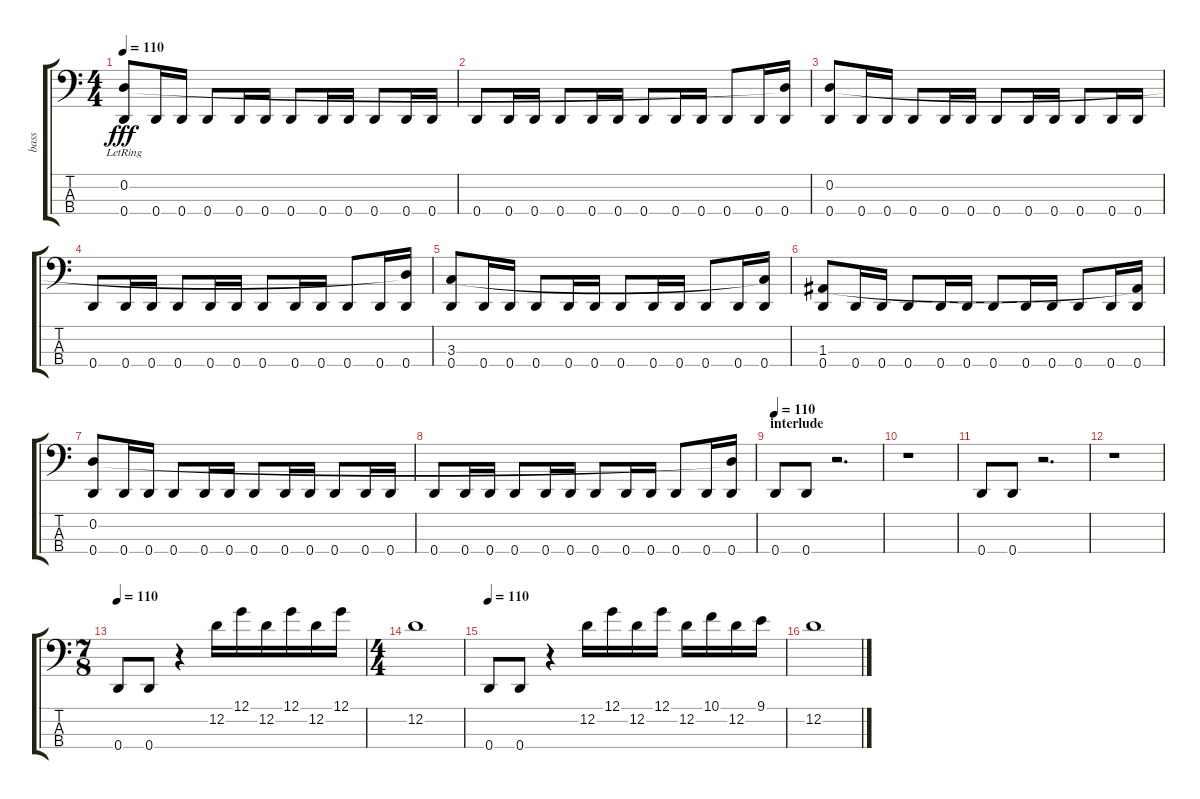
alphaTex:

\track ("bass" "bass") {instrument electricbassfinger}
\staff {score tabs}
\tuning (G2 D2 A1 D1) {hide}
\ts (4 4)
\tempo 110
\clef f4
\ks c
(0.2{lr} 0.4).8{dy fff} 0.4.16 0.4.16 0.4.8 0.4.16 0.4.16 0.4.8 0.4.16 0.4.16 0.4.8 0.4.16 0.4.16 |
0.4.8 0.4.16 0.4.16 0.4.8 0.4.16 0.4.16 0.4.8 0.4.16 0.4.16 0.4.8 0.4.16 (0.2{t} 0.4).16 |
(0.2 0.4).8 0.4.16 0.4.16 0.4.8 0.4.16 0.4.16 0.4.8 0.4.16 0.4.16 0.4.8 0.4.16 0.4.16 |
0.4.8 0.4.16 0.4.16 0.4.8 0.4.16 0.4.16 0.4.8 0.4.16 0.4.16 0.4.8 0.4.16 (0.2{t} 0.4).16 |
(3.3 0.4).8 0.4.16 0.4.16 0.4.8 0.4.16 0.4.16 0.4.8 0.4.16 0.4.16 0.4.8 0.4.16 (3.3{t} 0.4).16 |
(1.3 0.4).8 0.4.16 0.4.16 0.4.8 0.4.16 0.4.16 0.4.8 0.4.16 0.4.16 0.4.8 0.4.16 (1.3{t} 0.4).16 |
(0.2 0.4).8 0.4.16 0.4.16 0.4.8 0.4.16 0.4.16 0.4.8 0.4.16 0.4.16 0.4.8 0.4.16 0.4.16 |
0.4.8 0.4.16 0.4.16 0.4.8 0.4.16 0.4.16 0.4.8 0.4.16 0.4.16 0.4.8 0.4.16 (0.2{t} 0.4).16 |
\section ("" "interlude")
\tempo 110
0.4.8 0.4.8 r.2{d} |
r.1 |
0.4.8 0.4.8 r.2{d} |
r.1 |
\ts (7 8)
\tempo 110
0.4.8 0.4.8 r.4 12.2.16 12.1.16 12.2.16 12.1.16 12.2.16 12.1.16 |
\ts (4 4)
12.2.1 |
\tempo 110
0.4.8 0.4.8 r.4 12.2.16 12.1.16 12.2.16 12.1.16 12.2.16 10.1.16 12.2.16 9.1.16 |
12.2.1
